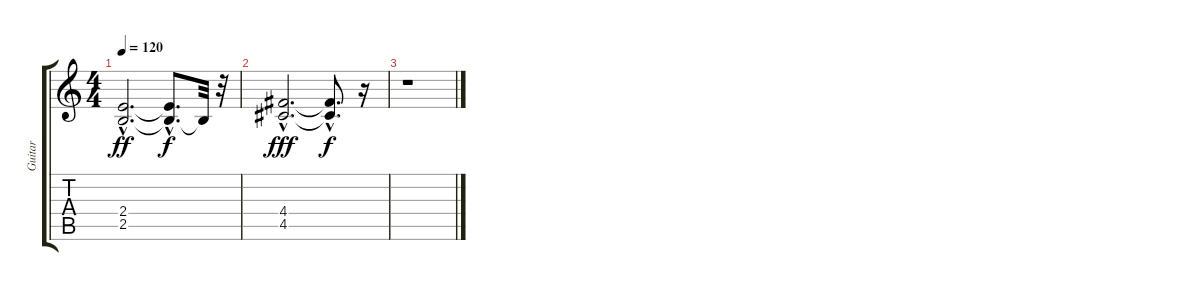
\track ("Guitar" "Guitar") {instrument distortionguitar}
\staff {score tabs}
\tuning (E4 B3 G3 D3 A2 E2) {hide}
\ts (4 4)
\tempo 120
\clef g2
\ks c
(2.4{hac} 2.5{hac}).2{d dy ff} (2.4{hac t} 2.5{hac t}).8{d dy f} 2.5{t}.32 r.32 |
(4.4{hac} 4.5{hac}).2{d dy fff} (4.4{hac t} 4.5{hac t}).8{d dy f} r.16 |
r.1
